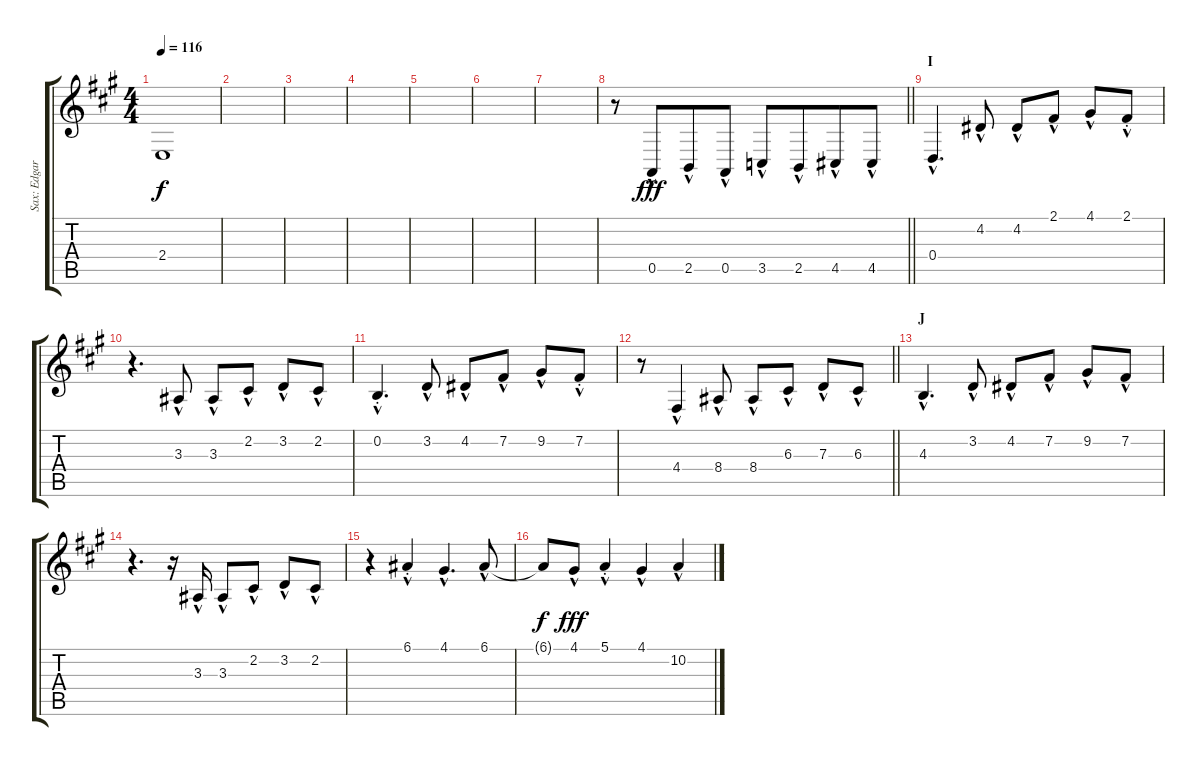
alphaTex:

\track ("Sax: Edgar" "Sax: Edgar") {instrument tenorsax}
\staff {score tabs}
\tuning (E4 B3 G3 D3 A2 E2) {hide}
\ts (4 4)
\tempo 116
\clef g2
\ks a
2.4{t}.1{dy f} |
|
|
|
|
|
|
\barLineRight lightlight
r.8 0.5{hac}.8{dy fff beam merge} 2.5{hac}.8 0.5{hac}.8 3.5{hac}.8 2.5{hac}.8{beam merge} 4.5{hac}.8 4.5{hac}.8 |
\section ("" "I")
0.4{hac}.4{d} 4.2{hac}.8 4.2{hac}.8 2.1{hac}.8 4.1{hac}.8 2.1{hac st}.8 |
r.4{d} 3.3{hac}.8 3.3{hac}.8 2.2{hac}.8 3.2{hac}.8 2.2{hac}.8 |
0.2{hac st}.4{d} 3.2{hac}.8 4.2{hac}.8 7.2{hac}.8 9.2{hac}.8 7.2{hac st}.8 |
\barLineRight lightlight
r.8 4.4{hac}.4 8.4{hac}.8 8.4{hac}.8 6.3{hac}.8 7.3{hac}.8 6.3{hac}.8 |
\section ("" "J")
4.3{hac}.4{d} 3.2{hac}.8 4.2{hac}.8 7.2{hac}.8 9.2{hac}.8 7.2{hac}.8 |
r.4{d} r.16 3.3{hac}.16 3.3{hac}.8 2.2{hac}.8 3.2{hac}.8 2.2{hac}.8 |
r.4 6.1{hac st}.4 4.1{hac}.4{d} 6.1{hac}.8 |
6.1{t}.8{dy f} 4.1{hac}.8{dy fff} 5.1{hac st}.4 4.1{hac}.4 10.2{sl hac}.4
